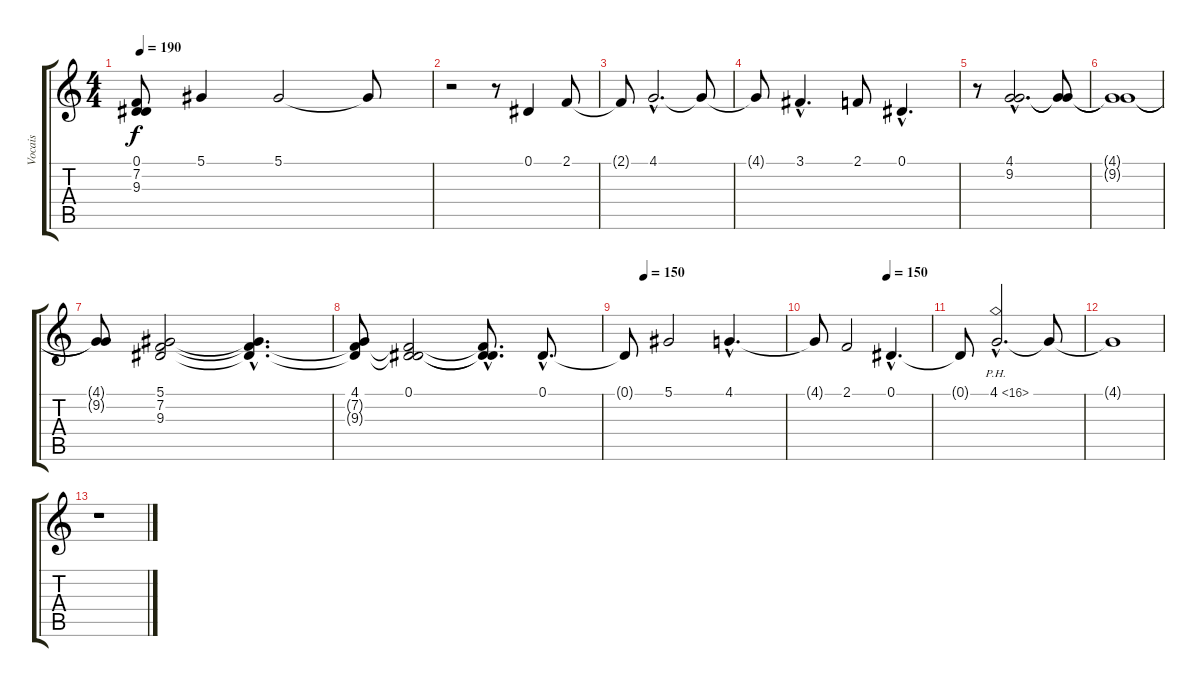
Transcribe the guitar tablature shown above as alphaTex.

\track ("Vocais" "Vocais") {instrument frenchhorn}
\staff {score tabs}
\tuning (Eb4 Bb3 Gb3 Db3 Ab2 Eb2) {hide}
\ts (4 4)
\tempo 190
\clef g2
\ks c
(0.1{t} 7.2{t} 9.3{t}).8{dy f} 5.1.4 5.1.2 5.1{t}.8 |
r.2 r.8 0.1.4 2.1.8 |
2.1{t}.8 4.1{hac}.2{d} 4.1{t}.8 |
4.1{t}.8 3.1{hac}.4{d} 2.1.8 0.1{hac}.4{d} |
r.8 (4.1{hac} 9.2{hac}).2{d} (4.1{t} 9.2{t}).8 |
(4.1{t} 9.2{t}).1 |
(4.1{t} 9.2{t}).8 (5.1 7.2 9.3).2 (5.1{hac t} 7.2{hac t} 9.3{hac t}).4{d} |
(4.1 7.2{t} 9.3{t}).8 (0.1 7.2{t} 9.3{t}).2 (0.1{hac t} 7.2{hac t} 9.3{hac t}).8{d} 0.1{hac}.8{d} |
\tempo (150 0.125)
0.1{t}.8 5.1.2 4.1{hac}.4{d} |
\tempo (150 0.625)
4.1{t}.8 2.1.2 0.1{hac}.4{d} |
0.1{t}.8 4.1{ph 12 hac}.2{d} 4.1{t}.8 |
4.1{t}.1 |
r.1
